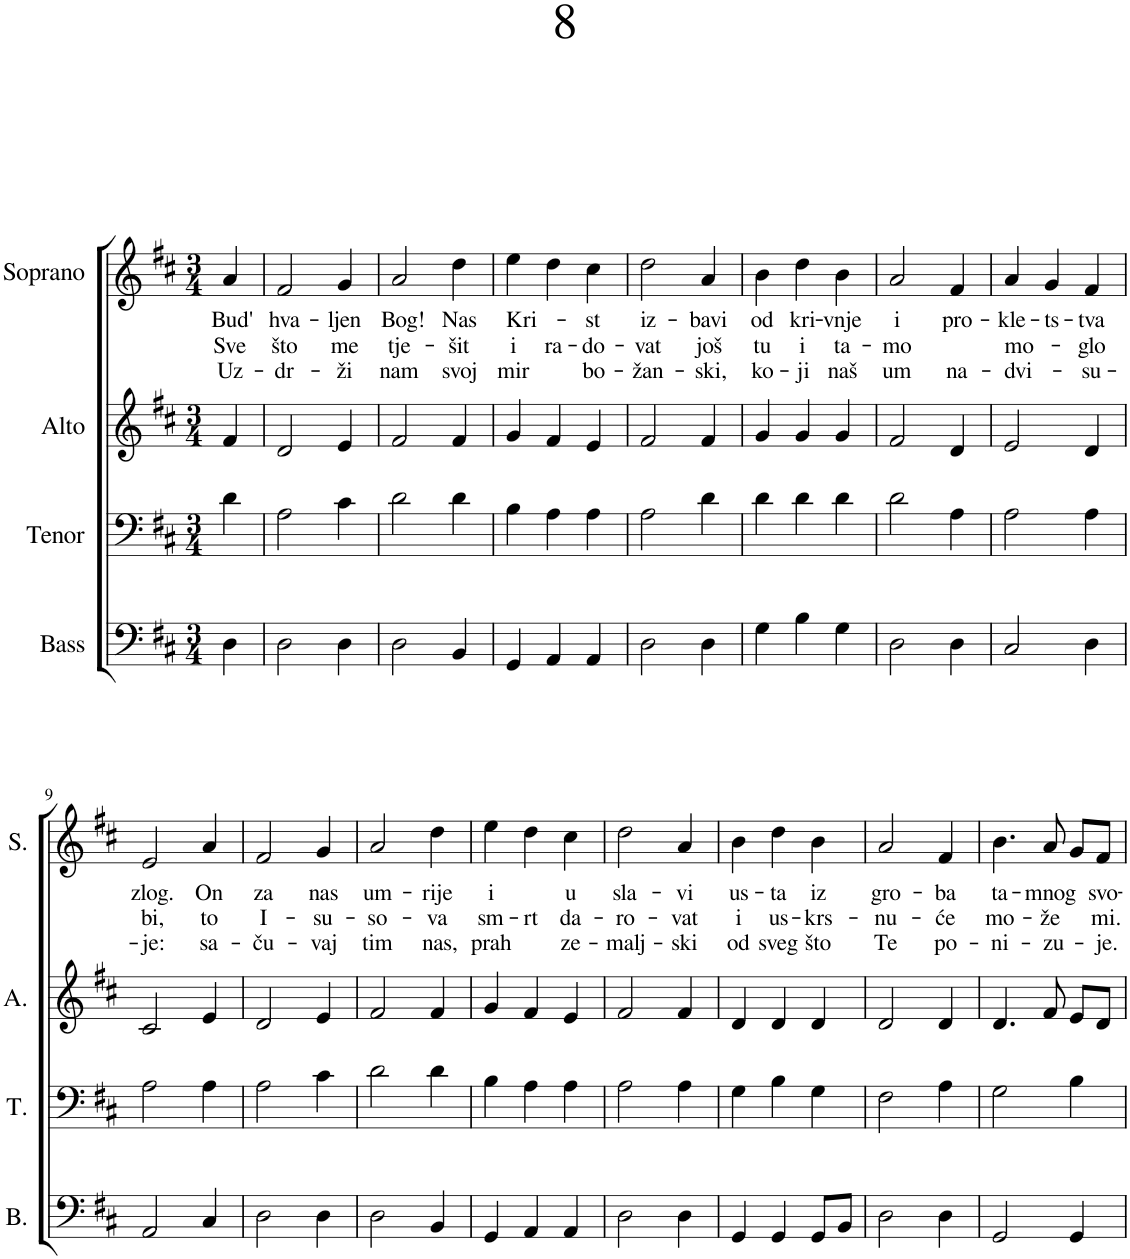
**kern	**kern	**kern	**kern	**text	**text	**text
*part4	*part3	*part2	*part1	*part1	*part1	*part1
*staff4	*staff3	*staff2	*staff1	*staff1	*staff1	*staff1
*I"Bass	*I"Tenor	*I"Alto	*I"Soprano	*	*	*
*I'B.	*I'T.	*I'A.	*I'S.	*	*	*
*clefF4	*clefF4	*clefG2	*clefG2	*	*	*
*k[f#c#]	*k[f#c#]	*k[f#c#]	*k[f#c#]	*	*	*
*M3/4	*M3/4	*M3/4	*M3/4	*	*	*
=1	=1	=1	=1	=1	=1	=1
!	!	!	!	!LO:LY:b	!LO:LY:b	!LO:LY:b
4D\	4d\	4f#/	4a/	Bud'	Sve	Uz-
=2	=2	=2	=2	=2	=2	=2
!	!	!	!	!LO:LY:b	!LO:LY:b	!LO:LY:b
2D\	2A\	2d/	2f#/	hva-	što	-dr-
!	!	!	!	!LO:LY:b	!LO:LY:b	!LO:LY:b
4D\	4c#\	4e/	4g/	-ljen	me	-ži
=3	=3	=3	=3	=3	=3	=3
!	!	!	!	!LO:LY:b	!LO:LY:b	!LO:LY:b
2D\	2d\	2f#/	2a/	Bog!	tje-	nam
!	!	!	!	!LO:LY:b	!LO:LY:b	!LO:LY:b
4BB/	4d\	4f#/	4dd\	Nas	-šit	svoj
=4	=4	=4	=4	=4	=4	=4
!	!	!	!	!LO:LY:b	!LO:LY:b	!LO:LY:b
4GG/	4B\	4g/	4ee\	Kri-	i	mir
!	!	!	!	!	!LO:LY:b	!
4AA/	4A\	4f#/	4dd\	.	ra-	.
!	!	!	!	!LO:LY:b	!LO:LY:b	!LO:LY:b
4AA/	4A\	4e/	4cc#\	-st	-do-	bo-
=5	=5	=5	=5	=5	=5	=5
!	!	!	!	!LO:LY:b	!LO:LY:b	!LO:LY:b
2D\	2A\	2f#/	2dd\	iz-	-vat	-žan-
!	!	!	!	!LO:LY:b	!LO:LY:b	!LO:LY:b
4D\	4d\	4f#/	4a/	-bavi	još	-ski,
=6	=6	=6	=6	=6	=6	=6
!	!	!	!	!LO:LY:b	!LO:LY:b	!LO:LY:b
4G\	4d\	4g/	4b\	od	tu	ko-
!	!	!	!	!LO:LY:b	!LO:LY:b	!LO:LY:b
4B\	4d\	4g/	4dd\	kri-	i	-ji
!	!	!	!	!LO:LY:b	!LO:LY:b	!LO:LY:b
4G\	4d\	4g/	4b\	-vnje	ta-	naš
=7	=7	=7	=7	=7	=7	=7
!	!	!	!	!LO:LY:b	!LO:LY:b	!LO:LY:b
2D\	2d\	2f#/	2a/	i	-mo	um
!	!	!	!	!LO:LY:b	!	!LO:LY:b
4D\	4A\	4d/	4f#/	pro-	.	na-
=8	=8	=8	=8	=8	=8	=8
!	!	!	!	!LO:LY:b	!LO:LY:b	!LO:LY:b
2C#/	2A\	2e/	4a/	-kle-	mo-	-dvi-
!	!	!	!	!LO:LY:b	!	!
.	.	.	4g/	-ts-	.	.
!	!	!	!	!LO:LY:b	!LO:LY:b	!LO:LY:b
4D\	4A\	4d/	4f#/	-tva	-glo	-su-
!!LO:LB:g=z
=9	=9	=9	=9	=9	=9	=9
!	!	!	!	!LO:LY:b	!LO:LY:b	!LO:LY:b
2AA/	2A\	2c#/	2e/	zlog.	bi,	-je:
!	!	!	!	!LO:LY:b	!LO:LY:b	!LO:LY:b
4C#/	4A\	4e/	4a/	On	to	sa-
=10	=10	=10	=10	=10	=10	=10
!	!	!	!	!LO:LY:b	!LO:LY:b	!LO:LY:b
2D\	2A\	2d/	2f#/	za	I-	-ču-
!	!	!	!	!LO:LY:b	!LO:LY:b	!LO:LY:b
4D\	4c#\	4e/	4g/	nas	-su-	-vaj
=11	=11	=11	=11	=11	=11	=11
!	!	!	!	!LO:LY:b	!LO:LY:b	!LO:LY:b
2D\	2d\	2f#/	2a/	um-	-so-	tim
!	!	!	!	!LO:LY:b	!LO:LY:b	!LO:LY:b
4BB/	4d\	4f#/	4dd\	-rije	-va	nas,
=12	=12	=12	=12	=12	=12	=12
!	!	!	!	!LO:LY:b	!LO:LY:b	!LO:LY:b
4GG/	4B\	4g/	4ee\	i	sm-	prah
!	!	!	!	!	!LO:LY:b	!
4AA/	4A\	4f#/	4dd\	.	-rt	.
!	!	!	!	!LO:LY:b	!LO:LY:b	!LO:LY:b
4AA/	4A\	4e/	4cc#\	u	da-	ze-
=13	=13	=13	=13	=13	=13	=13
!	!	!	!	!LO:LY:b	!LO:LY:b	!LO:LY:b
2D\	2A\	2f#/	2dd\	sla-	-ro-	-malj-
!	!	!	!	!LO:LY:b	!LO:LY:b	!LO:LY:b
4D\	4A\	4f#/	4a/	-vi	-vat	-ski
=14	=14	=14	=14	=14	=14	=14
!	!	!	!	!LO:LY:b	!LO:LY:b	!LO:LY:b
4GG/	4G\	4d/	4b\	us-	i	od
!	!	!	!	!LO:LY:b	!LO:LY:b	!LO:LY:b
4GG/	4B\	4d/	4dd\	-ta	us-	sveg
!	!	!	!	!LO:LY:b	!LO:LY:b	!LO:LY:b
8GG/L	4G\	4d/	4b\	iz	-krs-	što
8BB/J	.	.	.	.	.	.
=15	=15	=15	=15	=15	=15	=15
!	!	!	!	!LO:LY:b	!LO:LY:b	!LO:LY:b
2D\	2F#\	2d/	2a/	gro-	-nu-	Te
!	!	!	!	!LO:LY:b	!LO:LY:b	!LO:LY:b
4D\	4A\	4d/	4f#/	-ba	-će	po-
=16	=16	=16	=16	=16	=16	=16
!	!	!	!	!LO:LY:b	!LO:LY:b	!LO:LY:b
2GG/	2G\	4.d/	4.b\	ta-	mo-	-ni-
!	!	!	!	!LO:LY:b	!LO:LY:b	!LO:LY:b
.	.	8f#/	8a/	-mnog	-že	-zu-
4GG/	4B\	8e/L	8g/L	.	.	.
!	!	!	!	!LO:LY:b	!LO:LY:b	!LO:LY:b
.	.	8d/J	8f#/J	svo-	mi.	-je.
=	=	=	=	=	=	=
*-	*-	*-	*-	*-	*-	*-
